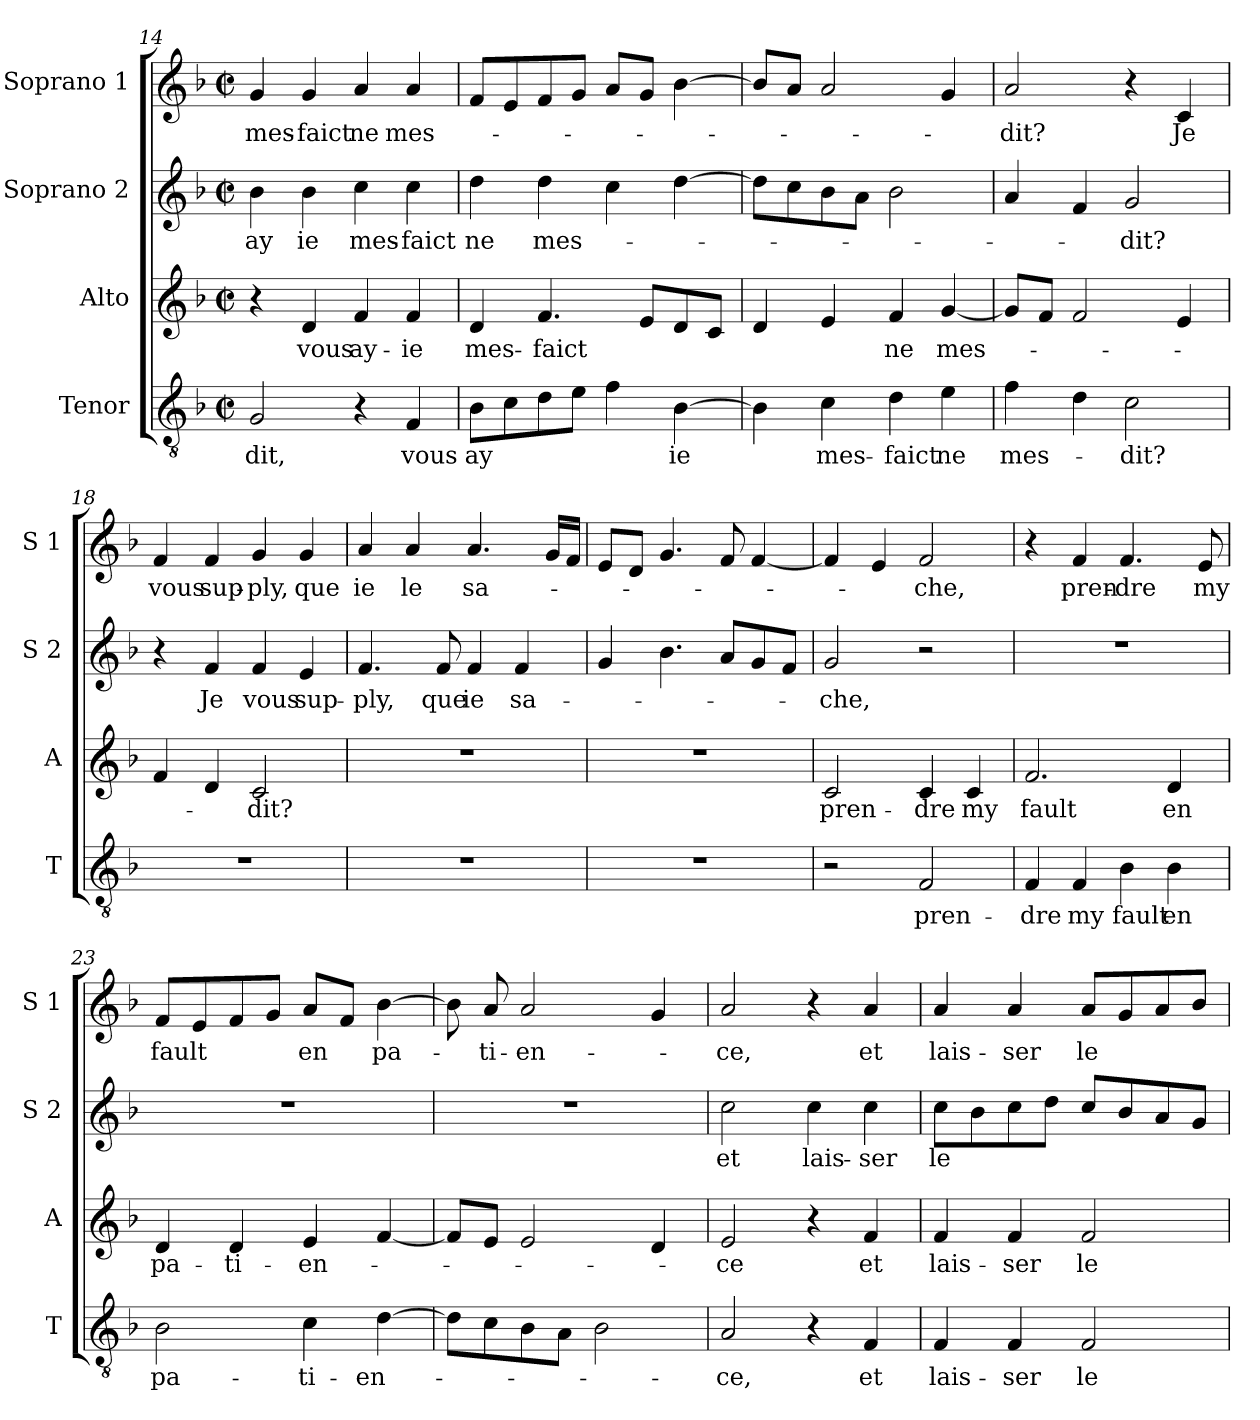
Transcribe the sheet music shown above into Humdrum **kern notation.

**kern	**text	**kern	**text	**kern	**text	**kern	**text
*part4	*part4	*part3	*part3	*part2	*part2	*part1	*part1
*staff4	*staff4	*staff3	*staff3	*staff2	*staff2	*staff1	*staff1
*I"Tenor	*	*I"Alto	*	*I"Soprano 2	*	*I"Soprano 1	*
*I'T	*	*I'A	*	*I'S 2	*	*I'S 1	*
*clefGv2	*	*clefG2	*	*clefG2	*	*clefG2	*
*k[b-]	*	*k[b-]	*	*k[b-]	*	*k[b-]	*
*F:	*	*F:	*	*F:	*	*F:	*
*M2/2	*	*M2/2	*	*M2/2	*	*M2/2	*
*met(c|)	*	*met(c|)	*	*met(c|)	*	*met(c|)	*
=14	=14	=14	=14	=14	=14	=14	=14
!	!LO:LY:b	!	!	!	!LO:LY:b	!	!LO:LY:b
2G/	-dit,	4r	.	4b-\	ay	4g/	mes-
!	!	!	!LO:LY:b	!	!LO:LY:b	!	!LO:LY:b
.	.	4d/	vous	4b-\	ie	4g/	-faict
!	!	!	!LO:LY:b	!	!LO:LY:b	!	!LO:LY:b
4r	.	4f/	ay-	4cc\	mes-	4a/	ne
!	!LO:LY:b	!	!LO:LY:b	!	!LO:LY:b	!	!LO:LY:b
4F/	vous	4f/	-ie	4cc\	-faict	4a/	mes-
=15	=15	=15	=15	=15	=15	=15	=15
!	!LO:LY:b	!	!LO:LY:b	!	!LO:LY:b	!	!
8B-\L	ay	4d/	mes-	4dd\	ne	8f/L	.
8c\	.	.	.	.	.	8e/	.
!	!	!	!LO:LY:b	!	!LO:LY:b	!	!
8d\	.	4.f/	-faict	4dd\	mes-	8f/	.
8e\J	.	.	.	.	.	8g/J	.
4f\	.	.	.	4cc\	.	8a/L	.
.	.	8e/L	.	.	.	8g/J	.
!	!LO:LY:b	!	!	!	!	!	!
[4B-\	ie	8d/	.	[4dd\	.	[4b-\	.
.	.	8c/J	.	.	.	.	.
!!LO:LB:g=z
=16	=16	=16	=16	=16	=16	=16	=16
4B-\]	.	4d/	.	8dd\L]	.	8b-/L]	.
.	.	.	.	8cc\	.	8a/J	.
!	!LO:LY:b	!	!	!	!	!	!
4c\	mes-	4e/	.	8b-\	.	2a/	.
.	.	.	.	8a\J	.	.	.
!	!LO:LY:b	!	!LO:LY:b	!	!	!	!
4d\	-faict	4f/	ne	2b-\	.	.	.
!	!LO:LY:b	!	!LO:LY:b	!	!	!	!
4e\	ne	[4g/	mes-	.	.	4g/	.
=17	=17	=17	=17	=17	=17	=17	=17
!	!LO:LY:b	!	!	!	!	!	!LO:LY:b
4f\	mes-	8g/L]	.	4a/	.	2a/	-dit?
.	.	8f/J	.	.	.	.	.
4d\	.	2f/	.	4f/	.	.	.
!	!LO:LY:b	!	!	!	!LO:LY:b	!	!
2c\	-dit?	.	.	2g/	-dit?	4r	.
!	!	!	!	!	!	!	!LO:LY:b
.	.	4e/	.	.	.	4c/	Je
=18	=18	=18	=18	=18	=18	=18	=18
!	!	!	!	!	!	!	!LO:LY:b
1r	.	4f/	.	4r	.	4f/	vous
!	!	!	!	!	!LO:LY:b	!	!LO:LY:b
.	.	4d/	.	4f/	Je	4f/	sup-
!	!	!	!LO:LY:b	!	!LO:LY:b	!	!LO:LY:b
.	.	2c/	-dit?	4f/	vous	4g/	-ply,
!	!	!	!	!	!LO:LY:b	!	!LO:LY:b
.	.	.	.	4e/	sup-	4g/	que
=19	=19	=19	=19	=19	=19	=19	=19
!	!	!	!	!	!LO:LY:b	!	!LO:LY:b
1r	.	1r	.	4.f/	-ply,	4a/	ie
!	!	!	!	!	!	!	!LO:LY:b
.	.	.	.	.	.	4a/	le
!	!	!	!	!	!LO:LY:b	!	!
.	.	.	.	8f/	que	.	.
!	!	!	!	!	!LO:LY:b	!	!LO:LY:b
.	.	.	.	4f/	ie	4.a/	sa-
!	!	!	!	!	!LO:LY:b	!	!
.	.	.	.	4f/	sa-	.	.
.	.	.	.	.	.	16g/LL	.
.	.	.	.	.	.	16f/JJ	.
=20	=20	=20	=20	=20	=20	=20	=20
1r	.	1r	.	4g/	.	8e/L	.
.	.	.	.	.	.	8d/J	.
.	.	.	.	4.b-\	.	4.g/	.
.	.	.	.	8a/L	.	8f/	.
.	.	.	.	8g/	.	[4f/	.
.	.	.	.	8f/J	.	.	.
!!LO:LB:g=z
=21	=21	=21	=21	=21	=21	=21	=21
!	!	!	!LO:LY:b	!	!LO:LY:b	!	!
2r	.	2c/	pren-	2g/	-che,	4f/]	.
.	.	.	.	.	.	4e/	.
!	!LO:LY:b	!	!LO:LY:b	!	!	!	!LO:LY:b
2F/	pren-	4c/	-dre	2r	.	2f/	-che,
!	!	!	!LO:LY:b	!	!	!	!
.	.	4c/	my	.	.	.	.
=22	=22	=22	=22	=22	=22	=22	=22
!	!LO:LY:b	!	!LO:LY:b	!	!	!	!
4F/	-dre	2.f/	fault	1r	.	4r	.
!	!LO:LY:b	!	!	!	!	!	!LO:LY:b
4F/	my	.	.	.	.	4f/	pren-
!	!LO:LY:b	!	!	!	!	!	!LO:LY:b
4B-\	fault	.	.	.	.	4.f/	-dre
!	!LO:LY:b	!	!LO:LY:b	!	!	!	!
4B-\	en	4d/	en	.	.	.	.
!	!	!	!	!	!	!	!LO:LY:b
.	.	.	.	.	.	8e/	my
=23	=23	=23	=23	=23	=23	=23	=23
!	!LO:LY:b	!	!LO:LY:b	!	!	!	!LO:LY:b
2B-\	pa-	4d/	pa-	1r	.	8f/L	fault
.	.	.	.	.	.	8e/	.
!	!	!	!LO:LY:b	!	!	!	!
.	.	4d/	-ti-	.	.	8f/	.
.	.	.	.	.	.	8g/J	.
!	!LO:LY:b	!	!LO:LY:b	!	!	!	!LO:LY:b
4c\	-ti-	4e/	-en-	.	.	8a/L	en
.	.	.	.	.	.	8f/J	.
!	!LO:LY:b	!	!	!	!	!	!LO:LY:b
[4d\	-en-	[4f/	.	.	.	[4b-\	pa-
=24	=24	=24	=24	=24	=24	=24	=24
8d\L]	.	8f/L]	.	1r	.	8b-\]	.
!	!	!	!	!	!	!	!LO:LY:b
8c\	.	8e/J	.	.	.	8a/	-ti-
!	!	!	!	!	!	!	!LO:LY:b
8B-\	.	2e/	.	.	.	2a/	-en-
8A\J	.	.	.	.	.	.	.
2B-\	.	.	.	.	.	.	.
.	.	4d/	.	.	.	4g/	.
=25	=25	=25	=25	=25	=25	=25	=25
!	!LO:LY:b	!	!LO:LY:b	!	!LO:LY:b	!	!LO:LY:b
2A/	-ce,	2e/	-ce	2cc\	et	2a/	-ce,
!	!	!	!	!	!LO:LY:b	!	!
4r	.	4r	.	4cc\	lais-	4r	.
!	!LO:LY:b	!	!LO:LY:b	!	!LO:LY:b	!	!LO:LY:b
4F/	et	4f/	et	4cc\	-ser	4a/	et
!!LO:PB:g=z
=26	=26	=26	=26	=26	=26	=26	=26
!	!LO:LY:b	!	!LO:LY:b	!	!LO:LY:b	!	!LO:LY:b
4F/	lais-	4f/	lais-	8cc\L	le	4a/	lais-
.	.	.	.	8b-\	.	.	.
!	!LO:LY:b	!	!LO:LY:b	!	!	!	!LO:LY:b
4F/	-ser	4f/	-ser	8cc\	.	4a/	-ser
.	.	.	.	8dd\J	.	.	.
!	!LO:LY:b	!	!LO:LY:b	!	!	!	!LO:LY:b
2F/	le	2f/	le	8cc/L	.	8a/L	le
.	.	.	.	8b-/	.	8g/	.
.	.	.	.	8a/	.	8a/	.
.	.	.	.	8g/J	.	8b-/J	.
=	=	=	=	=	=	=	=
*-	*-	*-	*-	*-	*-	*-	*-
